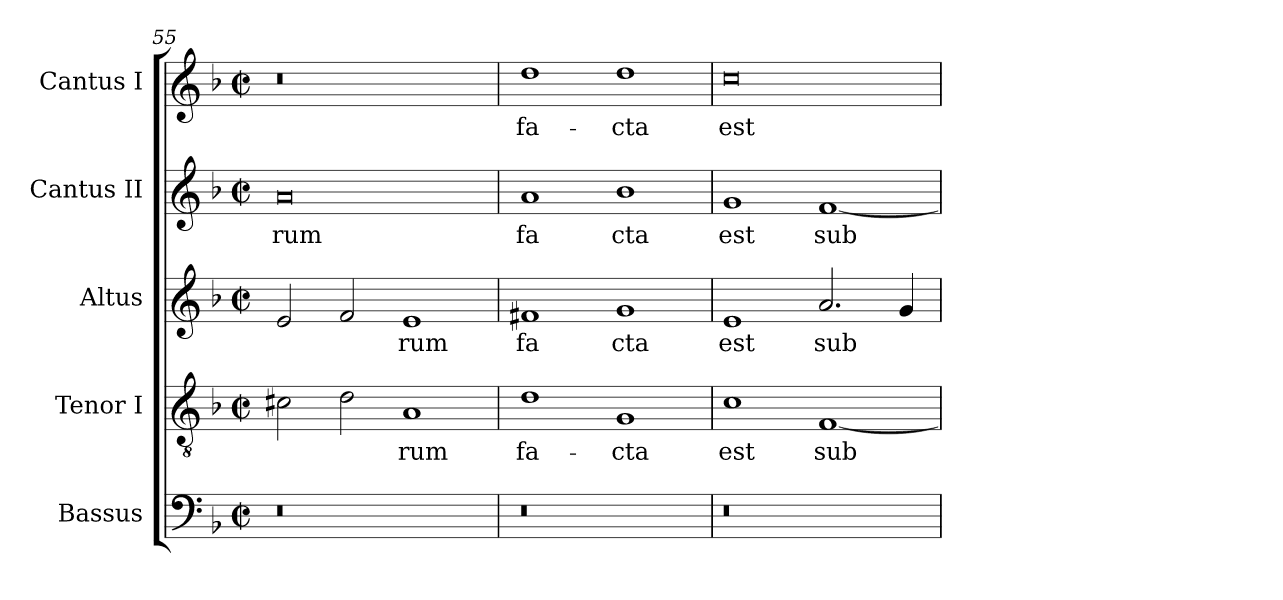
**kern	**kern	**text	**kern	**text	**kern	**text	**kern	**text
*part5	*part4	*part4	*part3	*part3	*part2	*part2	*part1	*part1
*staff5	*staff4	*staff4	*staff3	*staff3	*staff2	*staff2	*staff1	*staff1
*I"Bassus	*I"Tenor I	*	*I"Altus	*	*I"Cantus II	*	*I"Cantus I	*
*clefF4	*clefGv2	*	*clefG2	*	*clefG2	*	*clefG2	*
*k[b-]	*k[b-]	*	*k[b-]	*	*k[b-]	*	*k[b-]	*
*F:	*F:	*	*F:	*	*F:	*	*F:	*
*M2/2	*M2/2	*	*M2/2	*	*M2/2	*	*M2/2	*
*met(c|)	*met(c|)	*	*met(c|)	*	*met(c|)	*	*met(c|)	*
=55	=55	=55	=55	=55	=55	=55	=55	=55
!	!	!	!	!	!	!LO:LY:b:cj	!	!
0r	2c#X\	.	2e/	.	0a	rum	0r	.
.	2d\	.	2f/	.	.	.	.	.
!	!	!LO:LY:b:cj	!	!LO:LY:b:cj	!	!	!	!
.	1A	-rum	1e	rum	.	.	.	.
=56	=56	=56	=56	=56	=56	=56	=56	=56
!	!	!LO:LY:b:cj	!	!LO:LY:b:cj	!	!LO:LY:b:cj	!	!LO:LY:b:cj
0r	1d	fa-	1f#X	fa	1a	fa	1dd	fa-
!	!	!LO:LY:b:cj	!	!LO:LY:b:cj	!	!LO:LY:b:cj	!	!LO:LY:b:cj
.	1G	-cta	1g	cta	1b-	cta	1dd	-cta
!!LO:LB:g=z
=57	=57	=57	=57	=57	=57	=57	=57	=57
!	!	!LO:LY:b:cj	!	!LO:LY:b:cj	!	!LO:LY:b:cj	!	!LO:LY:b:cj
0r	1c	est	1e	est	1g	est	0cc	est
!	!	!LO:LY:b	!	!LO:LY:b	!	!LO:LY:b	!	!
.	[<1F	sub	2.a/	sub	[<1f	sub	.	.
.	.	.	4g/	.	.	.	.	.
=	=	=	=	=	=	=	=	=
*-	*-	*-	*-	*-	*-	*-	*-	*-
